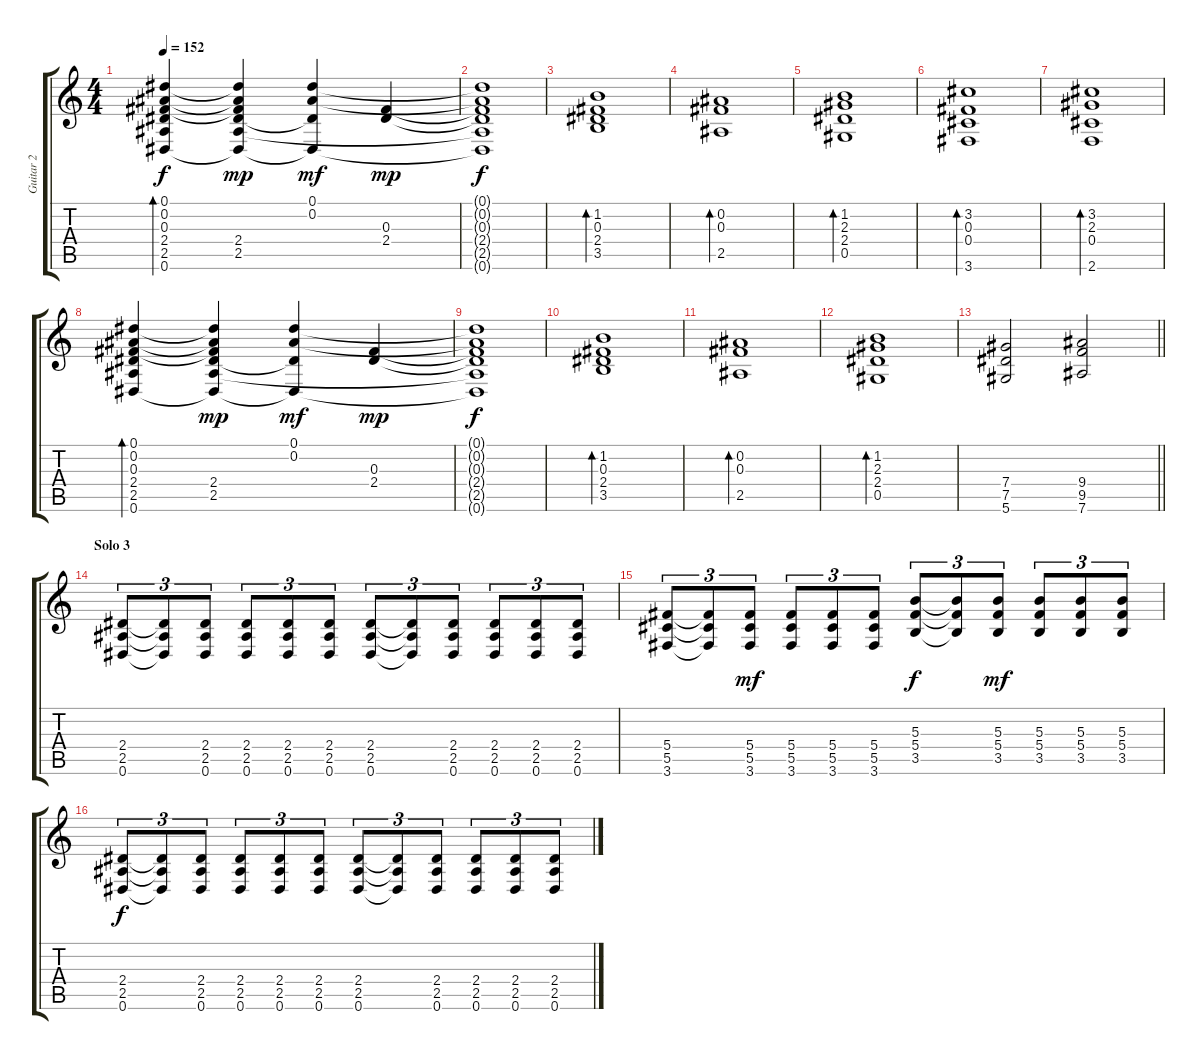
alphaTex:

\track ("Guitar 2" "Guitar 2") {instrument distortionguitar}
\staff {score tabs}
\tuning (Eb4 Bb3 Gb3 Db3 Ab2 Eb2) {hide}
\ts (4 4)
\tempo 152
\clef g2
\ks c
(0.1 0.2 0.3 2.4 2.5 0.6).4{bd 120 dy f} (0.1{t} 0.2{t} 0.3{t} 2.4 2.5 0.6{t}).4{dy mp} (0.1 0.2 2.4{t} 0.6{t}).4{dy mf} (0.3 2.4).4{dy mp} |
(0.1{t} 0.2{t} 0.3{t} 2.4{t} 2.5{t} 0.6{t}).1{dy f} |
(1.2 0.3 2.4 3.5).1{bd 120} |
(0.2 0.3 2.5).1{bd 120} |
(1.2 2.3 2.4 0.5).1{bd 120} |
(3.2 0.3 0.4 3.6).1{bd 120} |
(3.2 2.3 0.4 2.6).1{bd 120} |
(0.1 0.2 0.3 2.4 2.5 0.6).4{bd 120} (0.1{t} 0.2{t} 0.3{t} 2.4 2.5 0.6{t}).4{dy mp} (0.1 0.2 2.4{t} 0.6{t}).4{dy mf} (0.3 2.4).4{dy mp} |
(0.1{t} 0.2{t} 0.3{t} 2.4{t} 2.5{t} 0.6{t}).1{dy f} |
(1.2 0.3 2.4 3.5).1{bd 120} |
(0.2 0.3 2.5).1{bd 120} |
(1.2 2.3 2.4 0.5).1{bd 120} |
\barLineRight lightlight
(7.4 7.5 5.6).2{volume 15 instrument distortionguitar} (9.4 9.5 7.6).2 |
\section ("" "Solo 3")
(2.4 2.5 0.6).8{tu (3 2)} (2.4{t} 2.5{t} 0.6{t}).8{tu (3 2)} (2.4 2.5 0.6).8{tu (3 2)} (2.4 2.5 0.6).8{tu (3 2)} (2.4 2.5 0.6).8{tu (3 2)} (2.4 2.5 0.6).8{tu (3 2)} (2.4 2.5 0.6).8{tu (3 2)} (2.4{t} 2.5{t} 0.6{t}).8{tu (3 2)} (2.4 2.5 0.6).8{tu (3 2)} (2.4 2.5 0.6).8{tu (3 2)} (2.4 2.5 0.6).8{tu (3 2)} (2.4 2.5 0.6).8{tu (3 2)} |
(5.4 5.5 3.6).8{tu (3 2)} (5.4{t} 5.5{t} 3.6{t}).8{tu (3 2)} (5.4 5.5 3.6).8{tu (3 2) dy mf} (5.4 5.5 3.6).8{tu (3 2)} (5.4 5.5 3.6).8{tu (3 2)} (5.4 5.5 3.6).8{tu (3 2)} (5.3 5.4 3.5).8{tu (3 2) dy f} (5.3{t} 5.4{t} 3.5{t}).8{tu (3 2)} (5.3 5.4 3.5).8{tu (3 2) dy mf} (5.3 5.4 3.5).8{tu (3 2)} (5.3 5.4 3.5).8{tu (3 2)} (5.3 5.4 3.5).8{tu (3 2)} |
(2.4 2.5 0.6).8{tu (3 2) dy f} (2.4{t} 2.5{t} 0.6{t}).8{tu (3 2)} (2.4 2.5 0.6).8{tu (3 2)} (2.4 2.5 0.6).8{tu (3 2)} (2.4 2.5 0.6).8{tu (3 2)} (2.4 2.5 0.6).8{tu (3 2)} (2.4 2.5 0.6).8{tu (3 2)} (2.4{t} 2.5{t} 0.6{t}).8{tu (3 2)} (2.4 2.5 0.6).8{tu (3 2)} (2.4 2.5 0.6).8{tu (3 2)} (2.4 2.5 0.6).8{tu (3 2)} (2.4 2.5 0.6).8{tu (3 2)}
